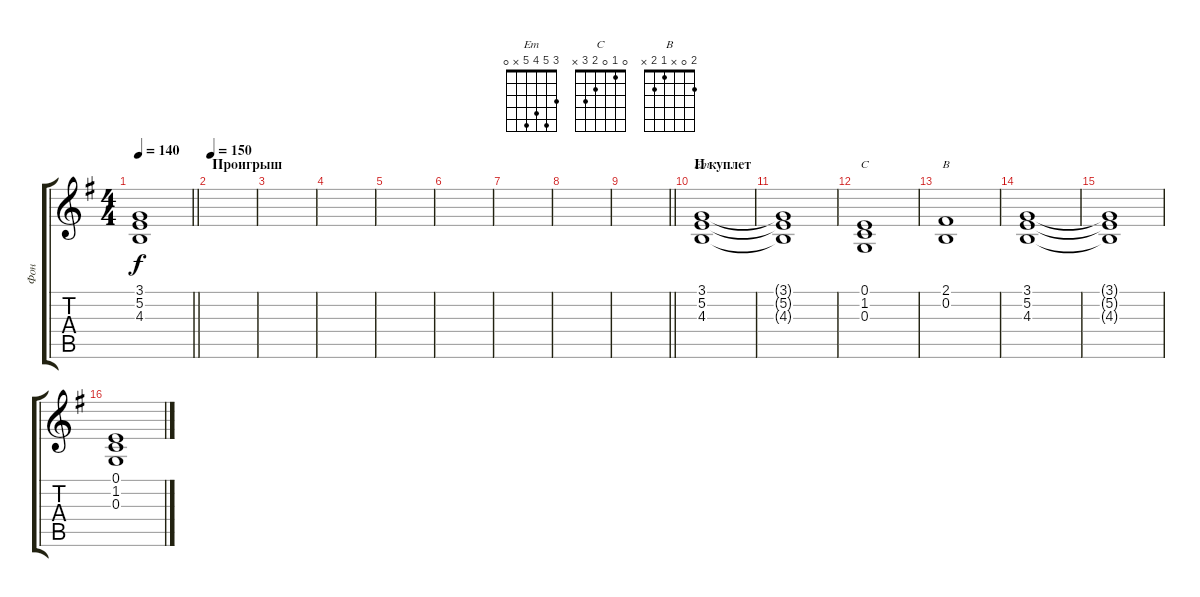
\track ("Фон" "Фон") {instrument pad2warm}
\staff {score tabs}
\tuning (E4 B3 G3 D3 A2 E2) {hide}
\chord ("Em" 3 5 4 5 x 0)
\chord ("C" 0 1 0 2 3 x)
\chord ("B" 2 0 x 1 2 x)
\ts (4 4)
\tempo 140
\clef g2
\barLineRight lightlight
\ks eminor
(3.1{t} 5.2{t} 4.3{t}).1{dy f} |
\section ("" "Проигрыш")
\tempo 150
|
|
|
|
|
|
|
\barLineRight lightlight
|
\section ("" "II куплет")
(3.1 5.2 4.3).1{ch "Em"} |
(3.1{t} 5.2{t} 4.3{t}).1 |
(0.1 1.2 0.3).1{ch "C"} |
(2.1 0.2).1{ch "B"} |
(3.1 5.2 4.3).1 |
(3.1{t} 5.2{t} 4.3{t}).1 |
(0.1 1.2 0.3).1
